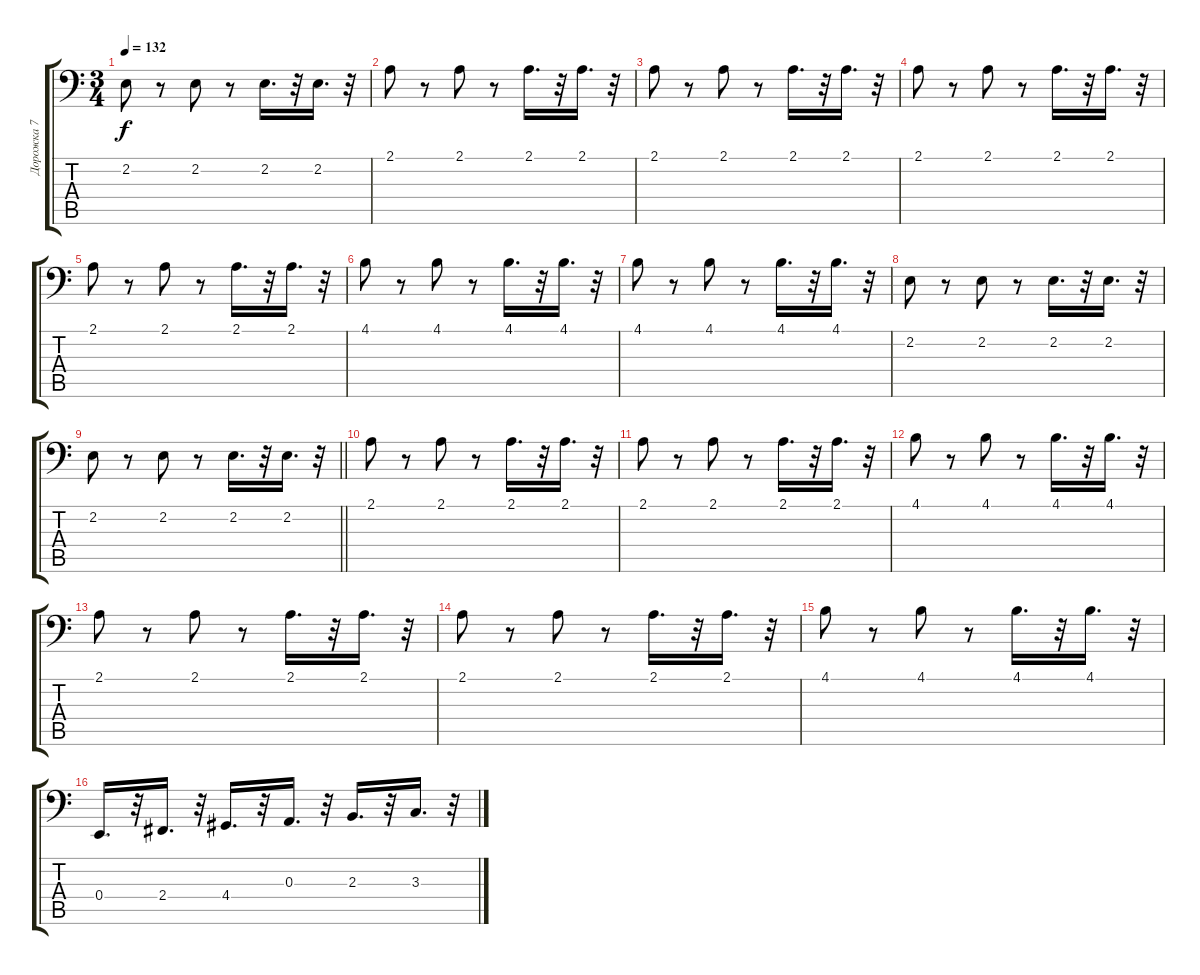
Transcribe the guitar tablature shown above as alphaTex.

\track ("Дорожка 7" "Дорожка 7") {instrument electricbassfinger}
\staff {score tabs}
\tuning (G2 D2 A1 E1 B0 G0) {hide}
\ts (3 4)
\tempo 132
\clef f4
\ks c
2.2.8{dy f} r.8 2.2.8 r.8 2.2.16{d} r.32 2.2.16{d} r.32 |
2.1.8 r.8 2.1.8 r.8 2.1.16{d} r.32 2.1.16{d} r.32 |
2.1.8 r.8 2.1.8 r.8 2.1.16{d} r.32 2.1.16{d} r.32 |
2.1.8 r.8 2.1.8 r.8 2.1.16{d} r.32 2.1.16{d} r.32 |
2.1.8 r.8 2.1.8 r.8 2.1.16{d} r.32 2.1.16{d} r.32 |
4.1.8 r.8 4.1.8 r.8 4.1.16{d} r.32 4.1.16{d} r.32 |
4.1.8 r.8 4.1.8 r.8 4.1.16{d} r.32 4.1.16{d} r.32 |
2.2.8 r.8 2.2.8 r.8 2.2.16{d} r.32 2.2.16{d} r.32 |
\barLineRight lightlight
2.2.8 r.8 2.2.8 r.8 2.2.16{d} r.32 2.2.16{d} r.32 |
\section ("" "")
2.1.8 r.8 2.1.8 r.8 2.1.16{d} r.32 2.1.16{d} r.32 |
2.1.8 r.8 2.1.8 r.8 2.1.16{d} r.32 2.1.16{d} r.32 |
4.1.8 r.8 4.1.8 r.8 4.1.16{d} r.32 4.1.16{d} r.32 |
2.1.8 r.8 2.1.8 r.8 2.1.16{d} r.32 2.1.16{d} r.32 |
2.1.8 r.8 2.1.8 r.8 2.1.16{d} r.32 2.1.16{d} r.32 |
4.1.8 r.8 4.1.8 r.8 4.1.16{d} r.32 4.1.16{d} r.32 |
0.4.16{d} r.32 2.4.16{d} r.32 4.4.16{d} r.32 0.3.16{d} r.32 2.3.16{d} r.32 3.3.16{d} r.32
